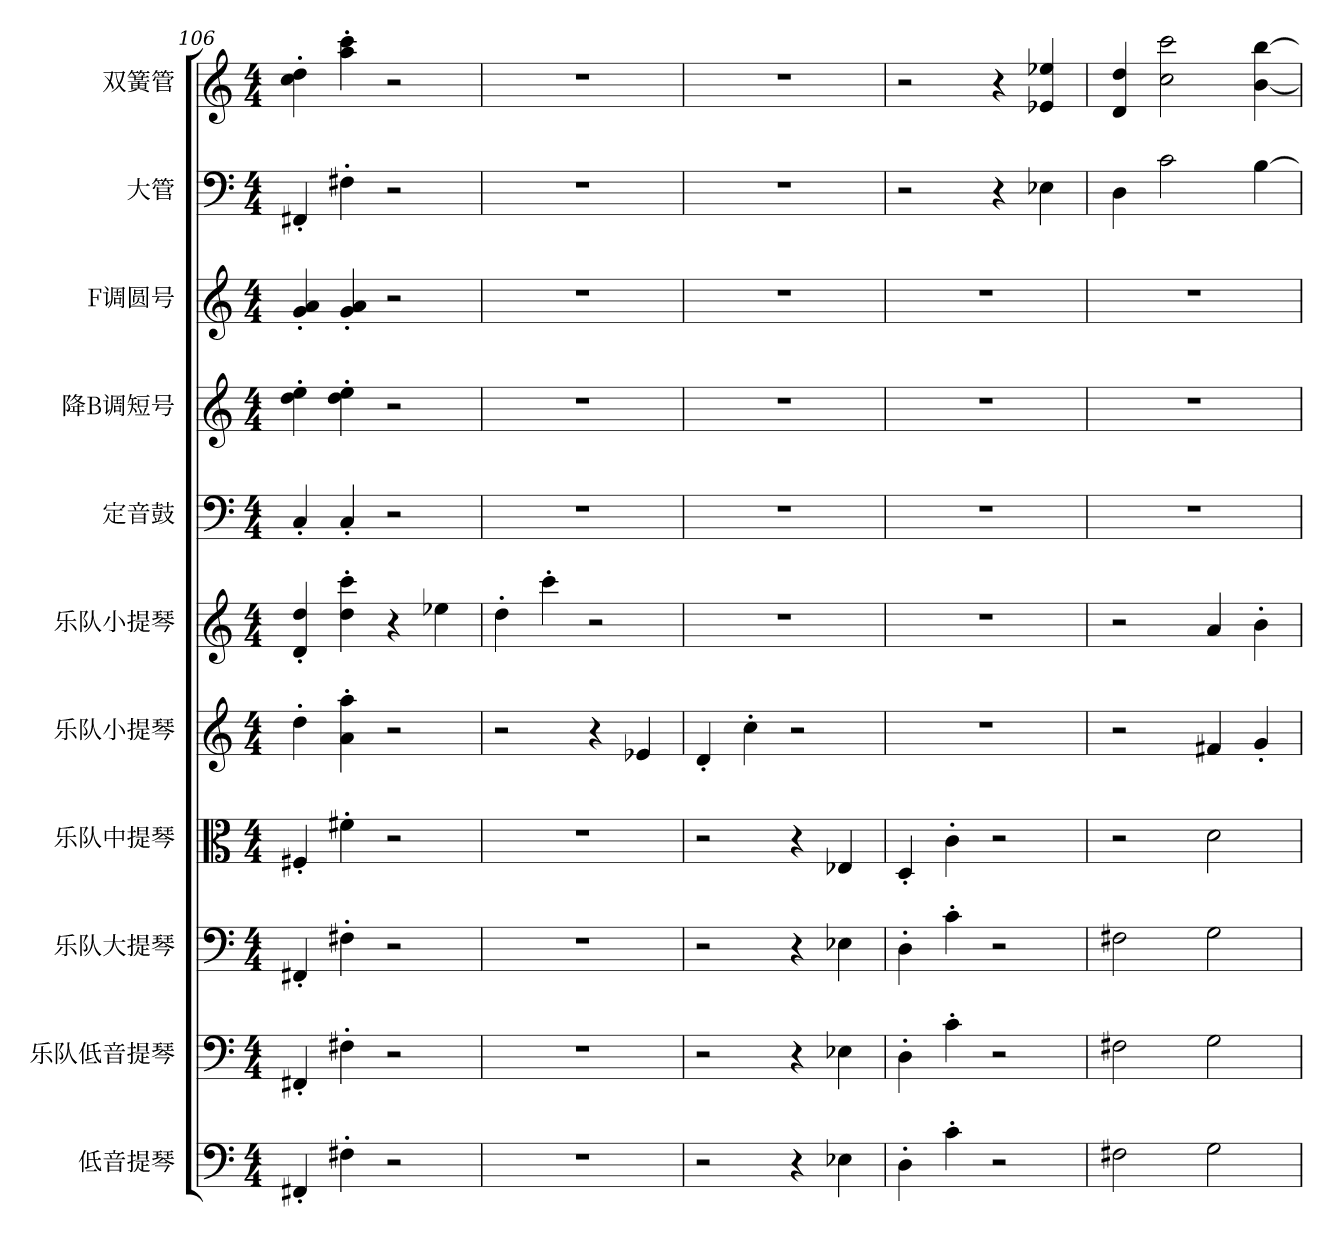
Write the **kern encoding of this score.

**kern	**kern	**kern	**kern	**kern	**kern	**kern	**kern	**kern	**kern	**kern
*part11	*part10	*part9	*part8	*part7	*part6	*part5	*part4	*part3	*part2	*part1
*staff11	*staff10	*staff9	*staff8	*staff7	*staff6	*staff5	*staff4	*staff3	*staff2	*staff1
*I"低音提琴	*I"乐队低音提琴	*I"乐队大提琴	*I"乐队中提琴	*I"乐队小提琴	*I"乐队小提琴	*I"定音鼓	*I"降B调短号	*I"F调圆号	*I"大管	*I"双簧管
*clefF4	*clefF4	*clefF4	*clefC3	*clefG2	*clefG2	*clefF4	*clefG2	*clefG2	*clefF4	*clefG2
*ITrd7c12	*ITrd7c12	*	*	*	*	*	*ITrd1c2	*ITrd4c7	*	*
*k[]	*k[]	*k[]	*k[]	*k[]	*k[]	*k[]	*k[b-e-]	*k[b-]	*k[]	*k[]
*M4/4	*M4/4	*M4/4	*M4/4	*M4/4	*M4/4	*M4/4	*M4/4	*M4/4	*M4/4	*M4/4
*MM176	*MM176	*MM176	*MM176	*MM176	*MM176	*MM176	*MM176	*MM176	*MM176	*MM176
=106	=106	=106	=106	=106	=106	=106	=106	=106	=106	=106
4FFF#X'/	4FFF#X'/	4FF#X'/	4F#X'/	4dd'\	4d/' 4dd/'	4C'/	4cc\' 4dd\'	4c/' 4d/'	4FF#X'/	4cc\' 4dd\'
4FF#X'\	4FF#X'\	4F#X'\	4f#X'\	4a\' 4aa\'	4dd\' 4ccc\'	4C'/	4cc\' 4dd\'	4c/' 4d/'	4F#X'\	4aa\' 4ccc\'
2r	2r	2r	2r	2r	4r	2r	2r	2r	2r	2r
.	.	.	.	.	4ee-X\	.	.	.	.	.
=107	=107	=107	=107	=107	=107	=107	=107	=107	=107	=107
1r	1r	1r	1r	2r	4dd'\	1r	1r	1r	1r	1r
.	.	.	.	.	4ccc'\	.	.	.	.	.
.	.	.	.	4r	2r	.	.	.	.	.
.	.	.	.	4e-X/	.	.	.	.	.	.
=108	=108	=108	=108	=108	=108	=108	=108	=108	=108	=108
2r	2r	2r	2r	4d'/	1r	1r	1r	1r	1r	1r
.	.	.	.	4cc'\	.	.	.	.	.	.
4r	4r	4r	4r	2r	.	.	.	.	.	.
4EE-X\	4EE-X\	4E-X\	4E-X/	.	.	.	.	.	.	.
=109	=109	=109	=109	=109	=109	=109	=109	=109	=109	=109
4DD'\	4DD'\	4D'\	4D'/	1r	1r	1r	1r	1r	2r	2r
4C'\	4C'\	4c'\	4c'\	.	.	.	.	.	.	.
2r	2r	2r	2r	.	.	.	.	.	4r	4r
.	.	.	.	.	.	.	.	.	4E-X\	4e-X/ 4ee-X/
=110	=110	=110	=110	=110	=110	=110	=110	=110	=110	=110
2FF#X\	2FF#X\	2F#X\	2r	2r	2r	1r	1r	1r	4D\	4d/ 4dd/
*	*	*	*	*	*	*	*	*	*	*MM175
.	.	.	.	.	.	.	.	.	2c\	2cc\ 2ccc\
2GG\	2GG\	2G\	2d\	4f#X/	4a/	.	.	.	.	.
*	*	*	*	*	*	*	*	*	*	*MM173
.	.	.	.	4g'/	4b'\	.	.	.	[4B\	[4b\ [4bb\
=	=	=	=	=	=	=	=	=	=	=
*-	*-	*-	*-	*-	*-	*-	*-	*-	*-	*-
